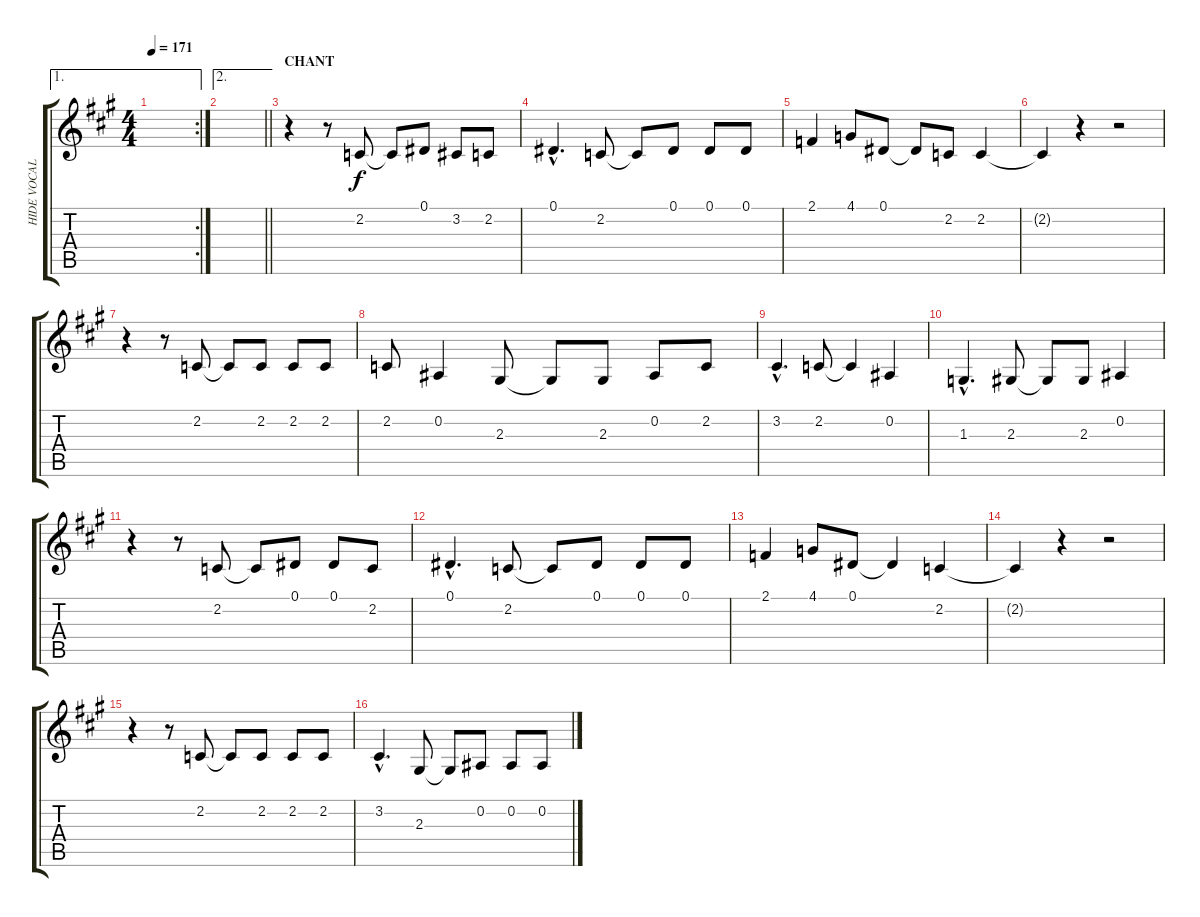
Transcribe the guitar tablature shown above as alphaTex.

\track ("HIDE VOCAL" "HIDE VOCAL") {instrument oboe}
\staff {score tabs}
\tuning (Eb4 Bb3 Gb3 Db3 Ab2 Eb2) {hide}
\ae 1
\rc 2
\ts (4 4)
\tempo 171
\clef g2
\ks a
|
\ae 2
\barLineRight lightlight
|
\section ("" "CHANT")
r.4 r.8 2.2.8 2.2{t}.8 0.1.8 3.2.8 2.2.8 |
0.1{hac}.4{d} 2.2.8 2.2{t}.8 0.1.8 0.1.8 0.1.8 |
2.1.4 4.1.8 0.1.8 0.1{t}.8 2.2.8 2.2.4 |
2.2{t}.4 r.4 r.2 |
r.4 r.8 2.2.8 2.2{t}.8 2.2.8 2.2.8 2.2.8 |
2.2.8 0.2.4 2.3.8 2.3{t}.8 2.3.8 0.2.8 2.2.8 |
3.2{hac}.4{d} 2.2.8 2.2{t}.4 0.2.4 |
1.3{hac}.4{d} 2.3.8 2.3{t}.8 2.3.8 0.2.4 |
r.4 r.8 2.2.8 2.2{t}.8 0.1.8 0.1.8 2.2.8 |
0.1{hac}.4{d} 2.2.8 2.2{t}.8 0.1.8 0.1.8 0.1.8 |
2.1.4 4.1.8 0.1.8 0.1{t}.4 2.2.4 |
2.2{t}.4 r.4 r.2 |
r.4 r.8 2.2.8 2.2{t}.8 2.2.8 2.2.8 2.2.8 |
3.2{hac}.4{d} 2.3.8 2.3{t}.8 0.2.8 0.2.8 0.2.8
